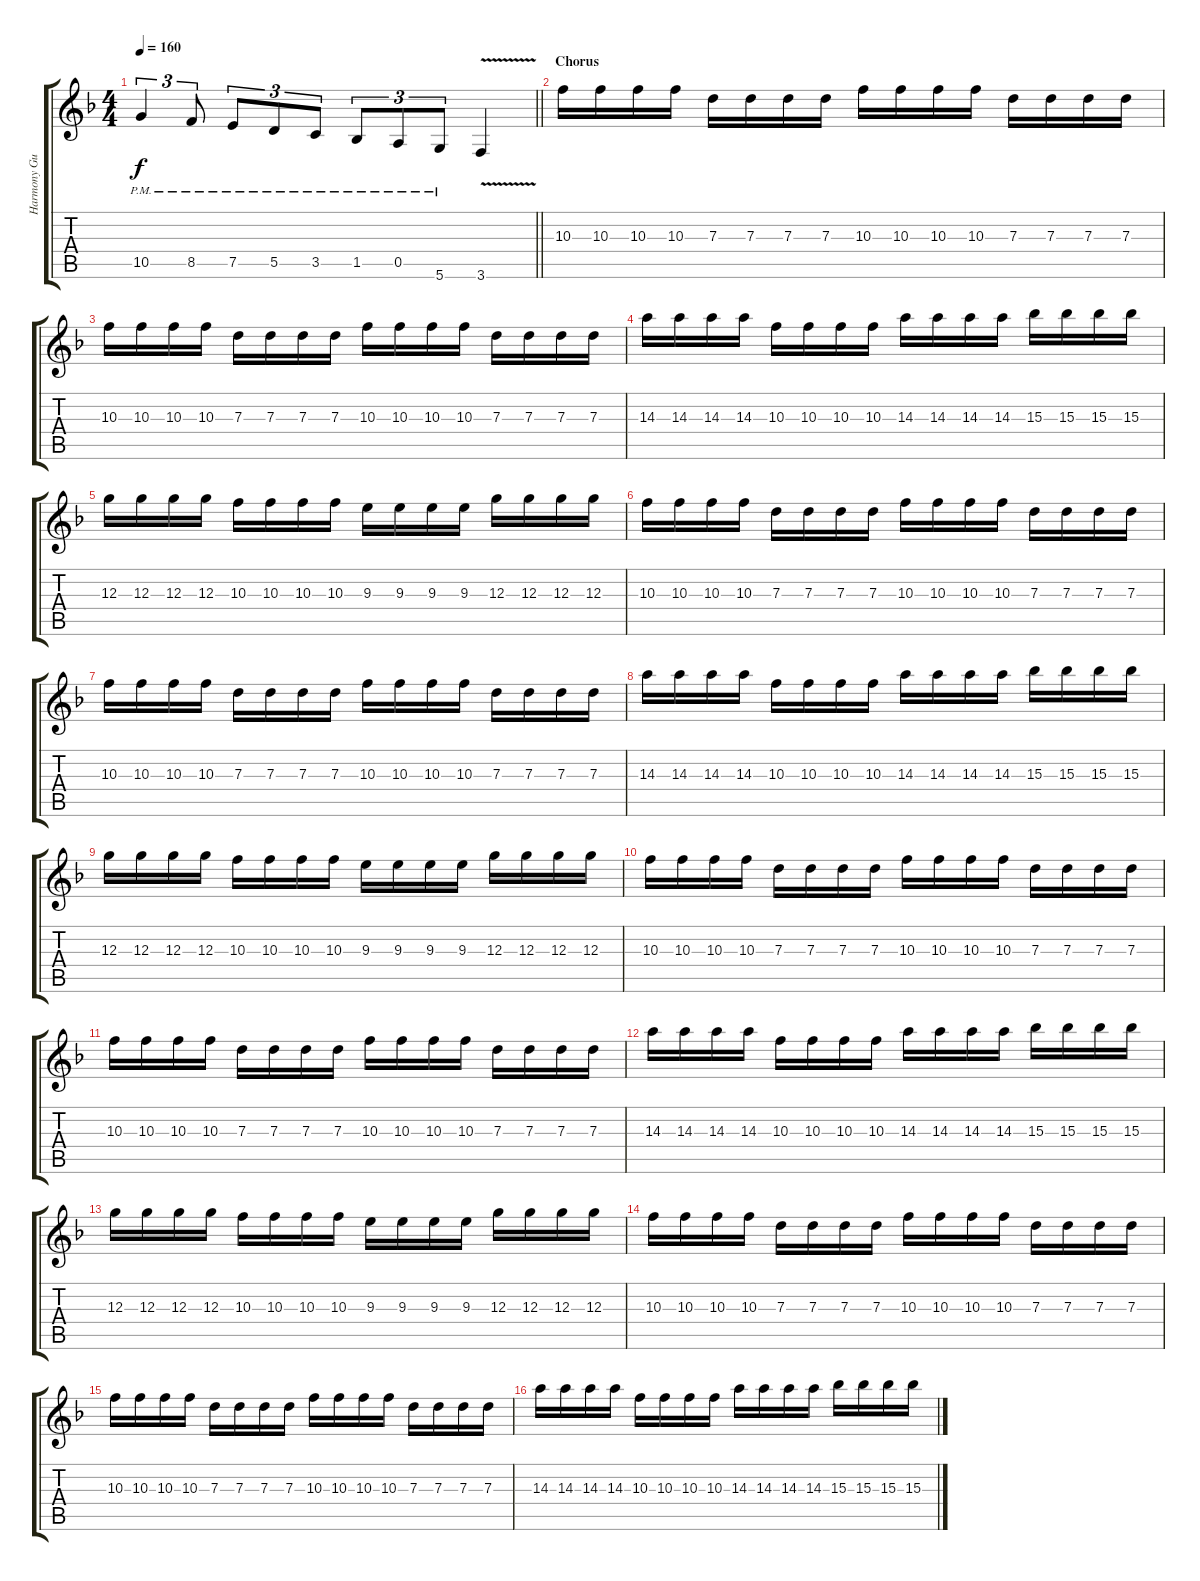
\track ("Harmony Guitar (Gus + Bob)" "Harmony Gu") {instrument distortionguitar}
\staff {score tabs}
\tuning (E4 B3 G3 D3 A2 D2) {hide}
\ts (4 4)
\tempo 160
\clef g2
\barLineRight lightlight
\ks dminor
10.5{pm}.4{tu (3 2) dy f volume 13} 8.5{pm}.8{tu (3 2)} 7.5{pm}.8{tu (3 2)} 5.5{pm}.8{tu (3 2)} 3.5{pm}.8{tu (3 2)} 1.5{pm}.8{tu (3 2)} 0.5{pm}.8{tu (3 2)} 5.6{pm}.8{tu (3 2)} 3.6{v}.4 |
\section ("" "Chorus")
10.3.16 10.3.16 10.3.16 10.3.16 7.3.16 7.3.16 7.3.16 7.3.16 10.3.16 10.3.16 10.3.16 10.3.16 7.3.16 7.3.16 7.3.16 7.3.16 |
10.3.16 10.3.16 10.3.16 10.3.16 7.3.16 7.3.16 7.3.16 7.3.16 10.3.16 10.3.16 10.3.16 10.3.16 7.3.16 7.3.16 7.3.16 7.3.16 |
14.3.16 14.3.16 14.3.16 14.3.16 10.3.16 10.3.16 10.3.16 10.3.16 14.3.16 14.3.16 14.3.16 14.3.16 15.3.16 15.3.16 15.3.16 15.3.16 |
12.3.16 12.3.16 12.3.16 12.3.16 10.3.16 10.3.16 10.3.16 10.3.16 9.3.16 9.3.16 9.3.16 9.3.16 12.3.16 12.3.16 12.3.16 12.3.16 |
10.3.16 10.3.16 10.3.16 10.3.16 7.3.16 7.3.16 7.3.16 7.3.16 10.3.16 10.3.16 10.3.16 10.3.16 7.3.16 7.3.16 7.3.16 7.3.16 |
10.3.16 10.3.16 10.3.16 10.3.16 7.3.16 7.3.16 7.3.16 7.3.16 10.3.16 10.3.16 10.3.16 10.3.16 7.3.16 7.3.16 7.3.16 7.3.16 |
14.3.16 14.3.16 14.3.16 14.3.16 10.3.16 10.3.16 10.3.16 10.3.16 14.3.16 14.3.16 14.3.16 14.3.16 15.3.16 15.3.16 15.3.16 15.3.16 |
12.3.16 12.3.16 12.3.16 12.3.16 10.3.16 10.3.16 10.3.16 10.3.16 9.3.16 9.3.16 9.3.16 9.3.16 12.3.16 12.3.16 12.3.16 12.3.16 |
10.3.16 10.3.16 10.3.16 10.3.16 7.3.16 7.3.16 7.3.16 7.3.16 10.3.16 10.3.16 10.3.16 10.3.16 7.3.16 7.3.16 7.3.16 7.3.16 |
10.3.16 10.3.16 10.3.16 10.3.16 7.3.16 7.3.16 7.3.16 7.3.16 10.3.16 10.3.16 10.3.16 10.3.16 7.3.16 7.3.16 7.3.16 7.3.16 |
14.3.16 14.3.16 14.3.16 14.3.16 10.3.16 10.3.16 10.3.16 10.3.16 14.3.16 14.3.16 14.3.16 14.3.16 15.3.16 15.3.16 15.3.16 15.3.16 |
12.3.16 12.3.16 12.3.16 12.3.16 10.3.16 10.3.16 10.3.16 10.3.16 9.3.16 9.3.16 9.3.16 9.3.16 12.3.16 12.3.16 12.3.16 12.3.16 |
10.3.16 10.3.16 10.3.16 10.3.16 7.3.16 7.3.16 7.3.16 7.3.16 10.3.16 10.3.16 10.3.16 10.3.16 7.3.16 7.3.16 7.3.16 7.3.16 |
10.3.16 10.3.16 10.3.16 10.3.16 7.3.16 7.3.16 7.3.16 7.3.16 10.3.16 10.3.16 10.3.16 10.3.16 7.3.16 7.3.16 7.3.16 7.3.16 |
14.3.16 14.3.16 14.3.16 14.3.16 10.3.16 10.3.16 10.3.16 10.3.16 14.3.16 14.3.16 14.3.16 14.3.16 15.3.16 15.3.16 15.3.16 15.3.16
